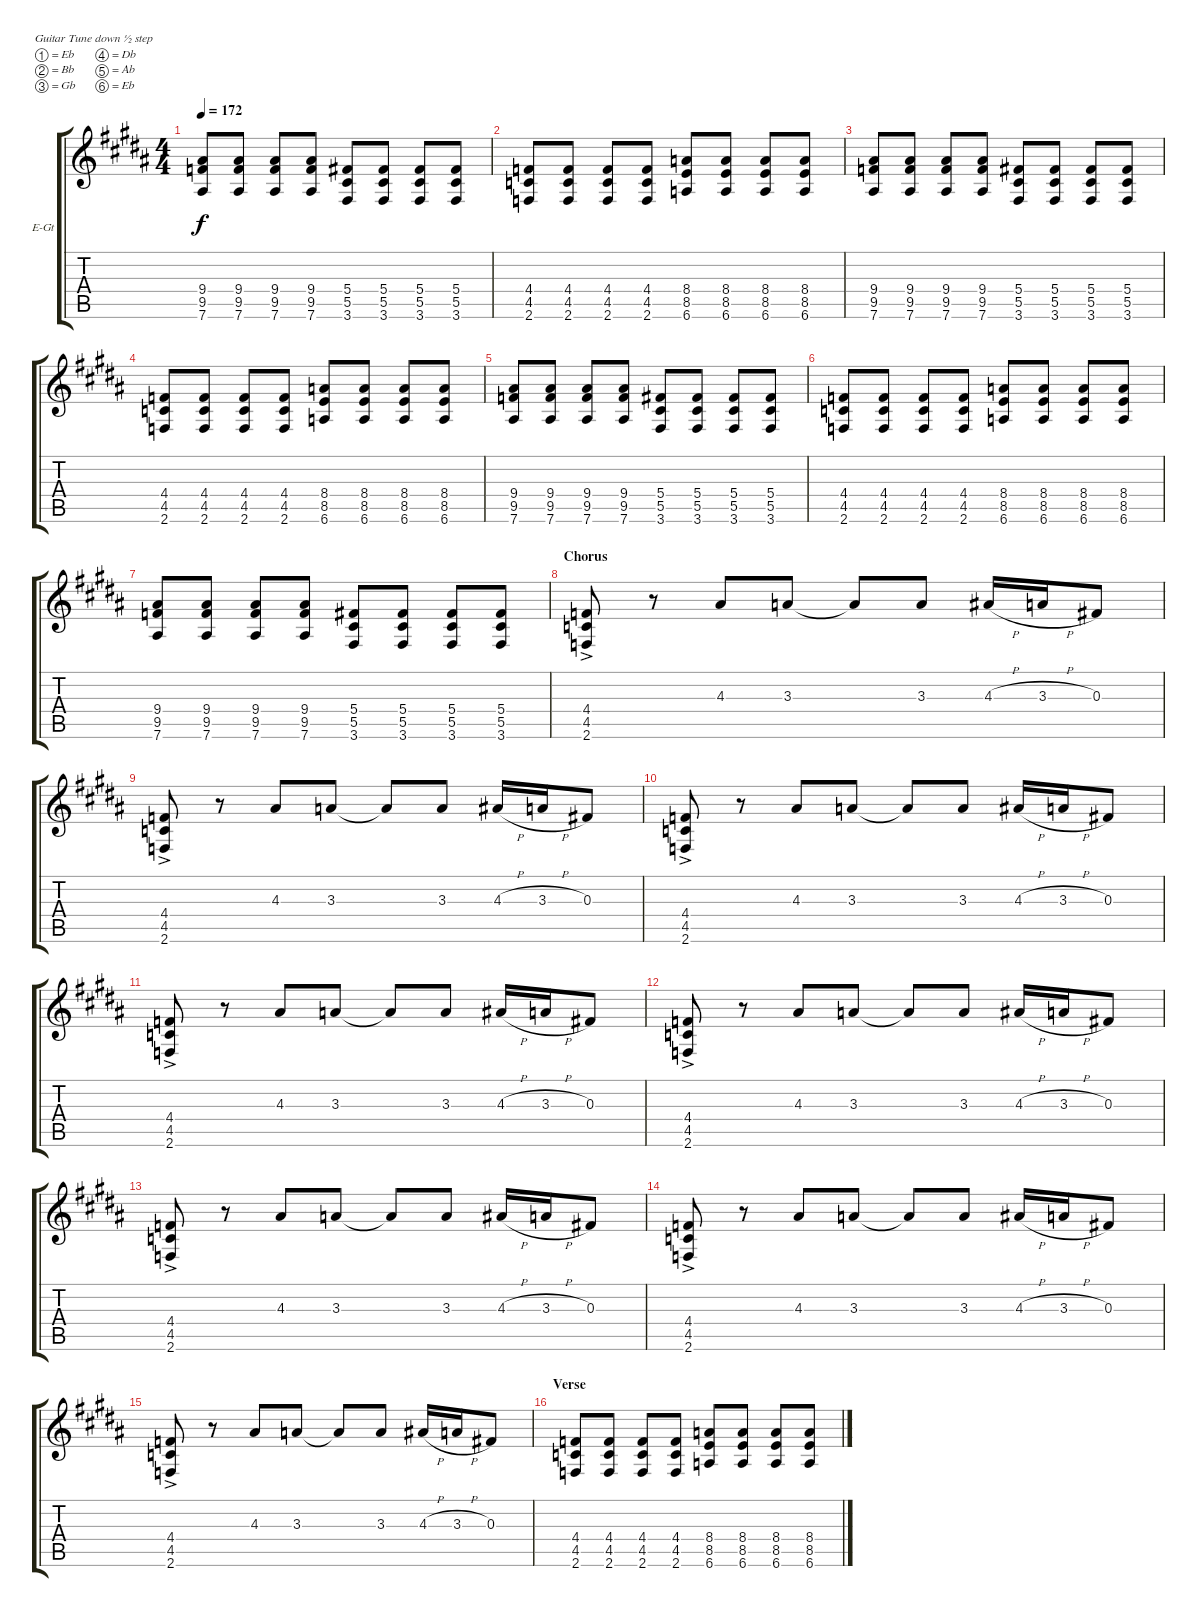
\defaultSystemsLayout 4
\bracketExtendMode groupsimilarinstruments
\firstSystemTrackNameOrientation horizontal
\otherSystemsTrackNameOrientation horizontal
\track ("Electric Guitar" "E-Gt") {instrument electricguitarclean}
\staff {score tabs}
\tuning (Eb4 Bb3 Gb3 Db3 Ab2 Eb2)
\ts (4 4)
\tempo 172
\clef g2
\scale
1.08575
\ks b
(9.4 9.5 7.6).8{dy f} (9.4 9.5 7.6).8 (9.4 9.5 7.6).8 (9.4 9.5 7.6).8 (5.4 5.5 3.6).8 (5.4 5.5 3.6).8 (5.4 5.5 3.6).8 (5.4 5.5 3.6).8 |
\scale
0.91425 (4.4 4.5 2.6).8 (4.4 4.5 2.6).8 (4.4 4.5 2.6).8 (4.4 4.5 2.6).8 (8.4 8.5 6.6).8 (8.4 8.5 6.6).8 (8.4 8.5 6.6).8 (8.4 8.5 6.6).8 |
\scale
1.08575 (9.4 9.5 7.6).8 (9.4 9.5 7.6).8 (9.4 9.5 7.6).8 (9.4 9.5 7.6).8 (5.4 5.5 3.6).8 (5.4 5.5 3.6).8 (5.4 5.5 3.6).8 (5.4 5.5 3.6).8 |
\scale
0.91425 (4.4 4.5 2.6).8 (4.4 4.5 2.6).8 (4.4 4.5 2.6).8 (4.4 4.5 2.6).8 (8.4 8.5 6.6).8 (8.4 8.5 6.6).8 (8.4 8.5 6.6).8 (8.4 8.5 6.6).8 |
\scale
1.08575 (9.4 9.5 7.6).8 (9.4 9.5 7.6).8 (9.4 9.5 7.6).8 (9.4 9.5 7.6).8 (5.4 5.5 3.6).8 (5.4 5.5 3.6).8 (5.4 5.5 3.6).8 (5.4 5.5 3.6).8 |
\scale
0.91425 (4.4 4.5 2.6).8 (4.4 4.5 2.6).8 (4.4 4.5 2.6).8 (4.4 4.5 2.6).8 (8.4 8.5 6.6).8 (8.4 8.5 6.6).8 (8.4 8.5 6.6).8 (8.4 8.5 6.6).8 |
\scale
1.08575 (9.4 9.5 7.6).8 (9.4 9.5 7.6).8 (9.4 9.5 7.6).8 (9.4 9.5 7.6).8 (5.4 5.5 3.6).8 (5.4 5.5 3.6).8 (5.4 5.5 3.6).8 (5.4 5.5 3.6).8 |
\section ("" "Chorus")
\scale
0.91425 (4.4 4.5 2.6{ac}).8 r.8 4.3.8 3.3.8 3.3{t}.8 3.3.8 4.3{h}.16 3.3{h}.16 0.3.8 |
\scale
1.08575 (4.4 4.5 2.6{ac}).8 r.8 4.3.8 3.3.8 3.3{t}.8 3.3.8 4.3{h}.16 3.3{h}.16 0.3.8 |
\scale
0.91425 (4.4 4.5 2.6{ac}).8 r.8 4.3.8 3.3.8 3.3{t}.8 3.3.8 4.3{h}.16 3.3{h}.16 0.3.8 |
\scale
1.08575 (4.4 4.5 2.6{ac}).8 r.8 4.3.8 3.3.8 3.3{t}.8 3.3.8 4.3{h}.16 3.3{h}.16 0.3.8 |
\scale
0.91425 (4.4 4.5 2.6{ac}).8 r.8 4.3.8 3.3.8 3.3{t}.8 3.3.8 4.3{h}.16 3.3{h}.16 0.3.8 |
\scale
1.08575 (4.4 4.5 2.6{ac}).8 r.8 4.3.8 3.3.8 3.3{t}.8 3.3.8 4.3{h}.16 3.3{h}.16 0.3.8 |
\scale
0.91425 (4.4 4.5 2.6{ac}).8 r.8 4.3.8 3.3.8 3.3{t}.8 3.3.8 4.3{h}.16 3.3{h}.16 0.3.8 |
\scale
1.08575 (4.4 4.5 2.6{ac}).8 r.8 4.3.8 3.3.8 3.3{t}.8 3.3.8 4.3{h}.16 3.3{h}.16 0.3.8 |
\section ("" "Verse")
\scale
0.91425 (4.4 4.5 2.6).8 (4.4 4.5 2.6).8 (4.4 4.5 2.6).8 (4.4 4.5 2.6).8 (8.4 8.5 6.6).8 (8.4 8.5 6.6).8 (8.4 8.5 6.6).8 (8.4 8.5 6.6).8
